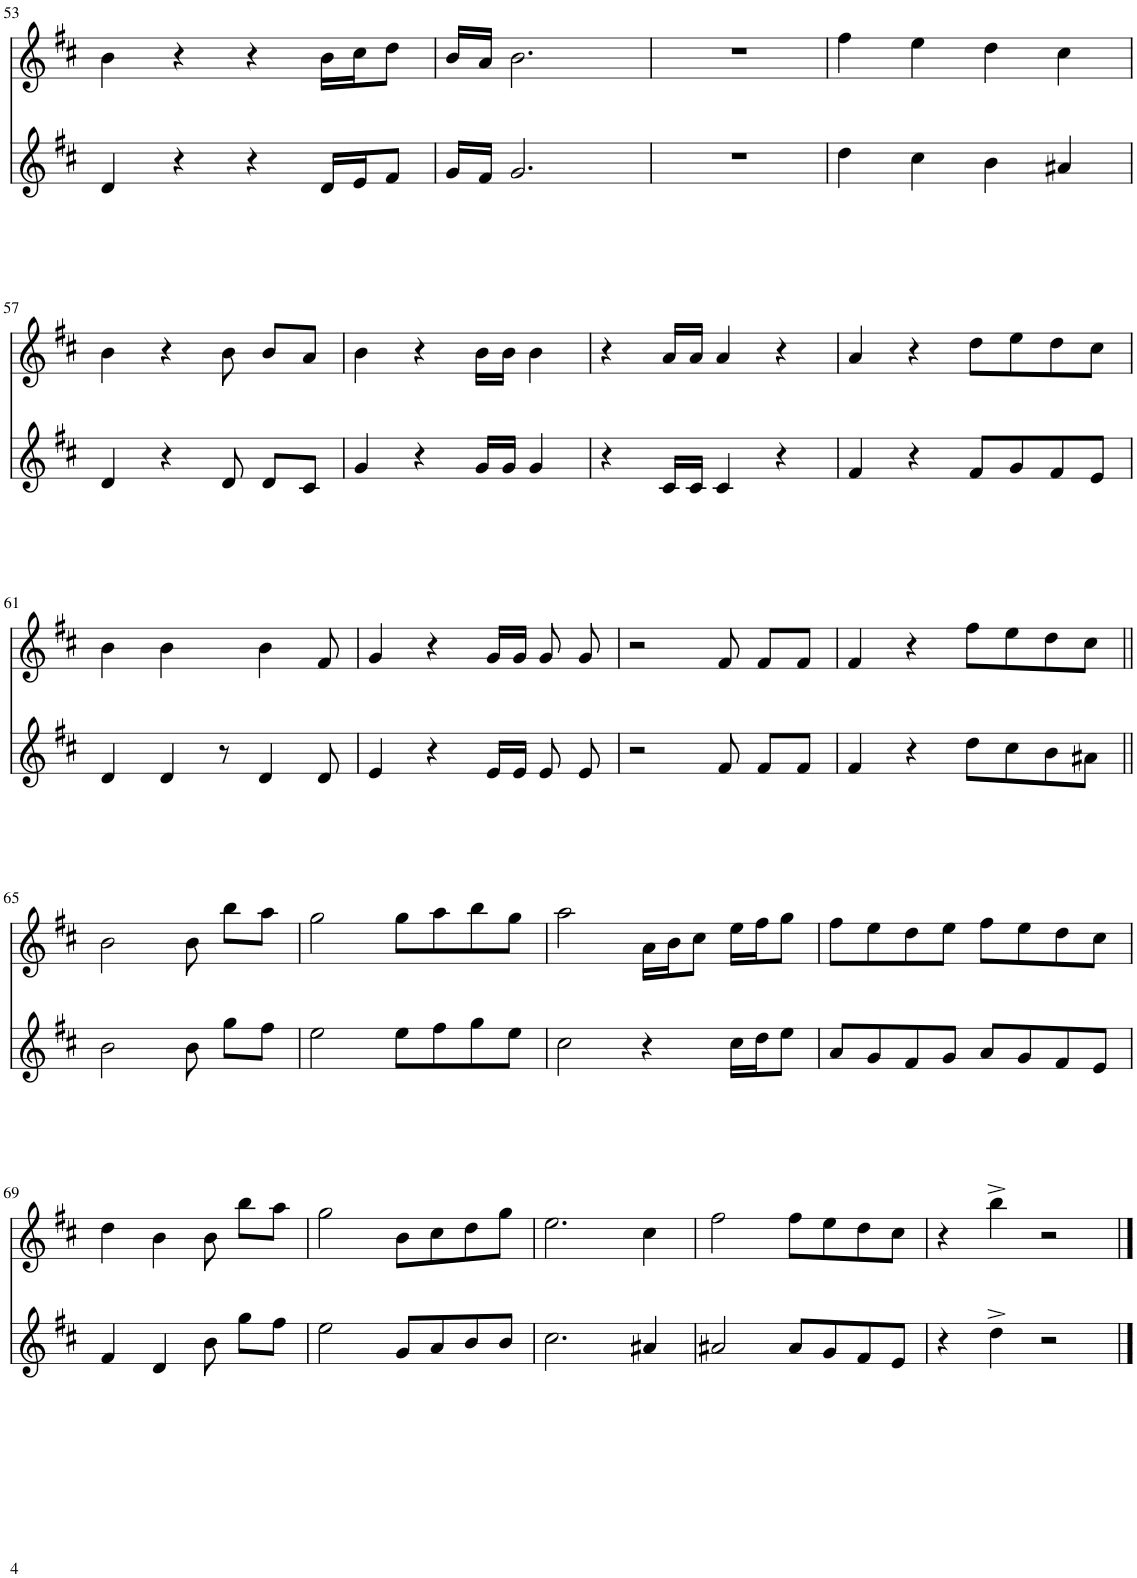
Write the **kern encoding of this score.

**kern	**kern
*part2	*part1
*staff2	*staff1
*I"Voice	*I"Voice
*I'V	*I'V
!!LO:PB:g=z
*clefG2	*clefG2
*k[f#c#]	*k[f#c#]
*M4/4	*M4/4
=53	=53
4d/	4b\
4r	4r
4r	4r
16d/LL	16b\LL
16e/J	16cc#\J
8f#/J	8dd\J
=54	=54
16g/LL	16b/LL
16f#/JJ	16a/JJ
2.g/	2.b\
=55	=55
1r	1r
=56	=56
4dd\	4ff#\
4cc#\	4ee\
4b\	4dd\
4a#X/	4cc#\
!!LO:LB:g=z
=57	=57
4d/	4b\
4r	4r
8d/	8b\
8d/L	8b/L
8c#/J	8a/J
=58	=58
4g/	4b\
4r	4r
16g/LL	16b\LL
16g/JJ	16b\JJ
4g/	4b\
=59	=59
4r	4r
16c#/LL	16a/LL
16c#/JJ	16a/JJ
4c#/	4a/
4r	4r
=60	=60
4f#/	4a/
4r	4r
8f#/L	8dd\L
8g/	8ee\
8f#/	8dd\
8e/J	8cc#\J
!!LO:LB:g=z
=61	=61
4d/	4b\
4d/	4b\
8r	8ryy
4d/	4b\
8d/	8f#/
=62	=62
4e/	4g/
4r	4r
16e/LL	16g/LL
16e/JJ	16g/JJ
8e/	8g/
8e/	8g/
=63	=63
2r	2r
8f#/	8f#/
8f#/L	8f#/L
8f#/J	8f#/J
=64	=64
4f#/	4f#/
4r	4r
8dd\L	8ff#\L
8cc#\	8ee\
8b\	8dd\
8a#X\J	8cc#\J
!!LO:LB:g=z
=65||	=65||
2b\	2b\
8b\	8b\
8gg\L	8bb\L
8ff#\J	8aa\J
=66	=66
2ee\	2gg\
8ee\L	8gg\L
8ff#\	8aa\
8gg\	8bb\
8ee\J	8gg\J
=67	=67
2cc#\	2aa\
4r	16a\LL
.	16b\J
.	8cc#\J
16cc#\LL	16ee\LL
16dd\J	16ff#\J
8ee\J	8gg\J
=68	=68
8a/L	8ff#\L
8g/	8ee\
8f#/	8dd\
8g/J	8ee\J
8a/L	8ff#\L
8g/	8ee\
8f#/	8dd\
8e/J	8cc#\J
!!LO:LB:g=z
=69	=69
4f#/	4dd\
4d/	4b\
8b\	8b\
8gg\L	8bb\L
8ff#\J	8aa\J
=70	=70
2ee\	2gg\
8g/L	8b\L
8a/	8cc#\
8b/	8dd\
8b/J	8gg\J
=71	=71
2.cc#\	2.ee\
4a#X/	4cc#\
=72	=72
2a#X/	2ff#\
8a#/L	8ff#\L
8g/	8ee\
8f#/	8dd\
8e/J	8cc#\J
=73	=73
4r	4r
4dd^\	4bb^\
2r	2r
==	==
*-	*-
